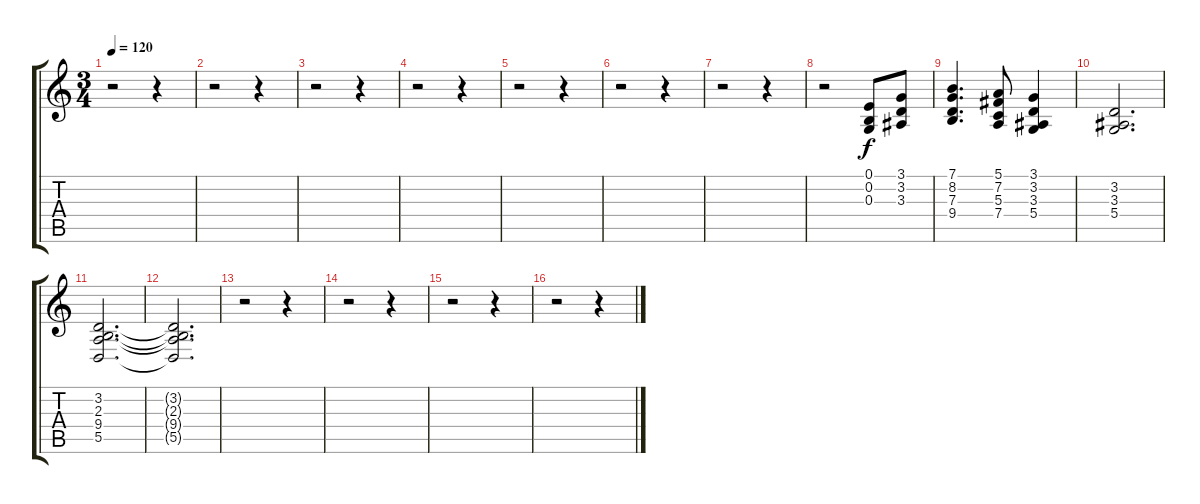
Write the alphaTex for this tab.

\track "" {instrument choiraahs}
\staff {score tabs}
\tuning (E4 B3 G3 D3 A2 E2) {hide}
\ts (3 4)
\tempo 120
\clef g2
\ks c
r.2{dy f} r.4 |
r.2 r.4 |
r.2 r.4 |
r.2 r.4 |
r.2 r.4 |
r.2 r.4 |
r.2 r.4 |
r.2 (0.1 0.2 0.3).8 (3.1 3.2 3.3).8 |
(7.1 8.2 7.3 9.4).4{d} (5.1 7.2 5.3 7.4).8 (3.1 3.2 3.3 5.4).4 |
(3.2 3.3 5.4).2{d} |
(3.2 2.3 9.4 5.5).2{d} |
(3.2{t} 2.3{t} 9.4{t} 5.5{t}).2{d} |
r.2 r.4 |
r.2 r.4 |
r.2 r.4 |
r.2 r.4
